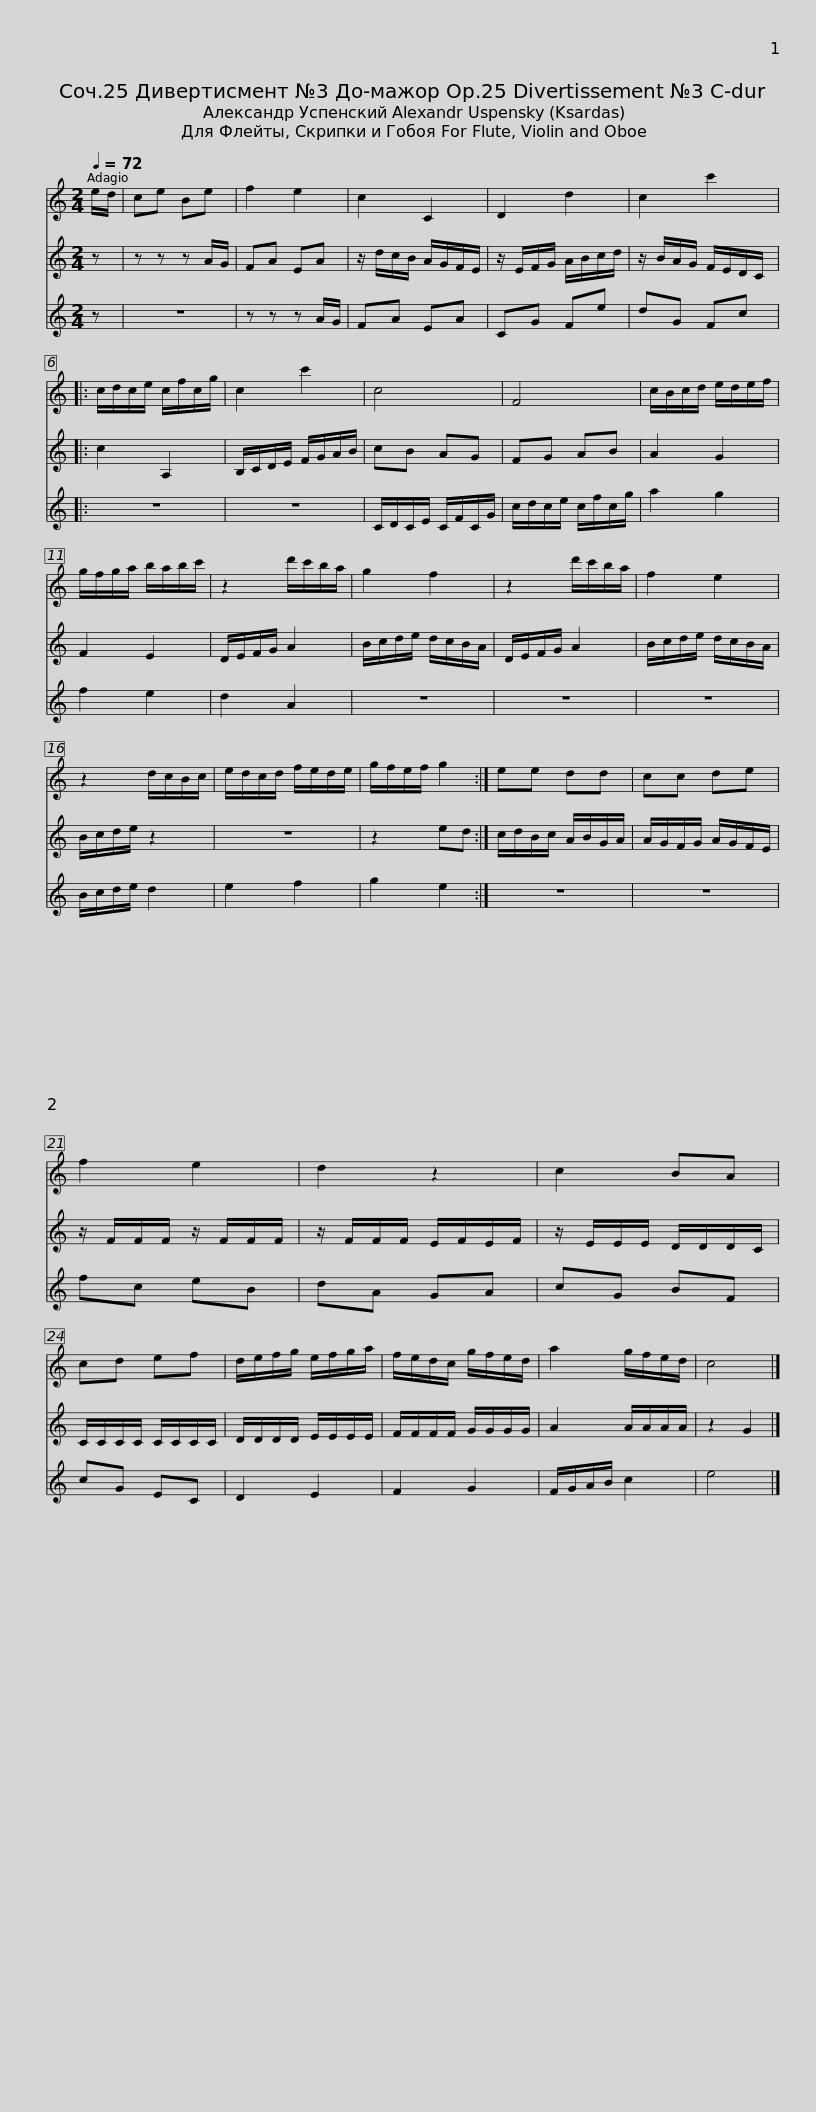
X:1
%%score 1 2 3
L:1/8
Q:1/4=72
M:2/4
I:linebreak $
K:C
V:1 treble
V:2 treble
V:3 treble
V:1
 e/d/ | ce Be | f2 e2 | c2 C2 | D2 d2 | %5
 c2 c'2 |:$ c/d/c/e/ c/f/c/g/ | c2 c'2 | c4 | F4 | %10
 c/B/c/d/ e/d/e/f/ |$ g/f/g/a/ b/a/b/c'/ | z2 d'/c'/b/a/ | g2 f2 | z2 d'/c'/b/a/ | %15
 f2 e2 |$ z2 d/c/B/c/ | e/d/c/d/ f/e/d/e/ | g/f/e/f/ g2 :| ee dd | %20
 cc de |$ f2 e2 | d2 z2 | c2 BA | cd ef | %25
 d/e/f/g/ e/f/g/a/ |$ f/e/d/c/ g/f/e/d/ | a2 g/f/e/d/ | c4 |] %29
V:2
 z | z z z A/G/ | FA EA | z/ d/c/B/ A/G/F/E/ | z/ E/F/G/ A/B/c/d/ | %5
 z/ B/A/G/ F/E/D/C/ |:$ c2 A,2 | B,/C/D/E/ F/G/A/B/ | cB AG | FG AB | %10
 A2 G2 |$ F2 E2 | D/E/F/G/ A2 | B/c/d/e/ d/c/B/A/ | D/E/F/G/ A2 | %15
 B/c/d/e/ d/c/B/A/ |$ B/c/d/e/ z2 | z4 | z2 ed :| c/d/B/c/ A/B/G/A/ | %20
 A/G/F/G/ A/G/F/E/ |$ z/ F/F/F/ z/ F/F/F/ | z/ F/F/F/ E/F/E/F/ | z/ E/E/E/ D/D/D/C/ | C/C/C/C/ C/C/C/C/ | %25
 D/D/D/D/ E/E/E/E/ |$ F/F/F/F/ G/G/G/G/ | A2 A/A/A/A/ | z2 G2 |] %29
V:3
 z | z4 | z z z A/G/ | FA EA | CG Fe | %5
 dG Fc |:$ z4 | z4 | C/D/C/E/ C/F/C/G/ | c/d/c/e/ c/f/c/g/ | %10
 a2 g2 |$ f2 e2 | d2 A2 | z4 | z4 | %15
 z4 |$ B/c/d/e/ d2 | e2 f2 | g2 e2 :| z4 | %20
 z4 |$ fc eB | dA GA | cG BF | cG EC | %25
 D2 E2 |$ F2 G2 | F/G/A/B/ c2 | e4 |] %29
